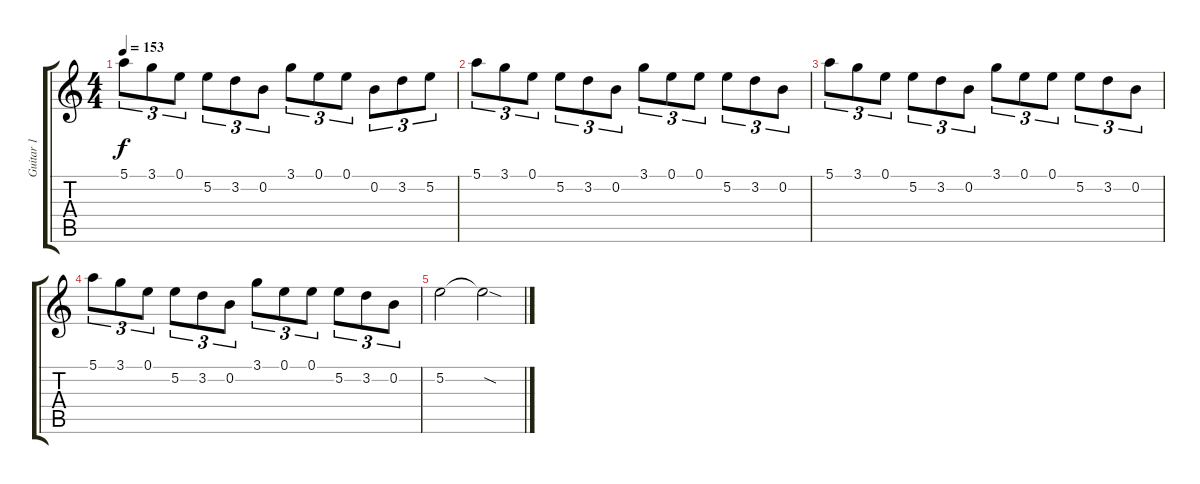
\track ("Guitar 1" "Guitar 1") {instrument distortionguitar}
\staff {score tabs}
\tuning (E4 B3 G3 D3 A2 E2) {hide}
\ts (4 4)
\tempo 153
\clef g2
\ks c
5.1.8{tu (3 2) dy f} 3.1.8{tu (3 2)} 0.1.8{tu (3 2)} 5.2.8{tu (3 2)} 3.2.8{tu (3 2)} 0.2.8{tu (3 2)} 3.1.8{tu (3 2)} 0.1.8{tu (3 2)} 0.1.8{tu (3 2)} 0.2.8{tu (3 2)} 3.2.8{tu (3 2)} 5.2.8{tu (3 2)} |
5.1.8{tu (3 2)} 3.1.8{tu (3 2)} 0.1.8{tu (3 2)} 5.2.8{tu (3 2)} 3.2.8{tu (3 2)} 0.2.8{tu (3 2)} 3.1.8{tu (3 2)} 0.1.8{tu (3 2)} 0.1.8{tu (3 2)} 5.2.8{tu (3 2)} 3.2.8{tu (3 2)} 0.2.8{tu (3 2)} |
5.1.8{tu (3 2)} 3.1.8{tu (3 2)} 0.1.8{tu (3 2)} 5.2.8{tu (3 2)} 3.2.8{tu (3 2)} 0.2.8{tu (3 2)} 3.1.8{tu (3 2)} 0.1.8{tu (3 2)} 0.1.8{tu (3 2)} 5.2.8{tu (3 2)} 3.2.8{tu (3 2)} 0.2.8{tu (3 2)} |
5.1.8{tu (3 2)} 3.1.8{tu (3 2)} 0.1.8{tu (3 2)} 5.2.8{tu (3 2)} 3.2.8{tu (3 2)} 0.2.8{tu (3 2)} 3.1.8{tu (3 2)} 0.1.8{tu (3 2)} 0.1.8{tu (3 2)} 5.2.8{tu (3 2)} 3.2.8{tu (3 2)} 0.2.8{tu (3 2)} |
5.2.2 5.2{sod t}.2
